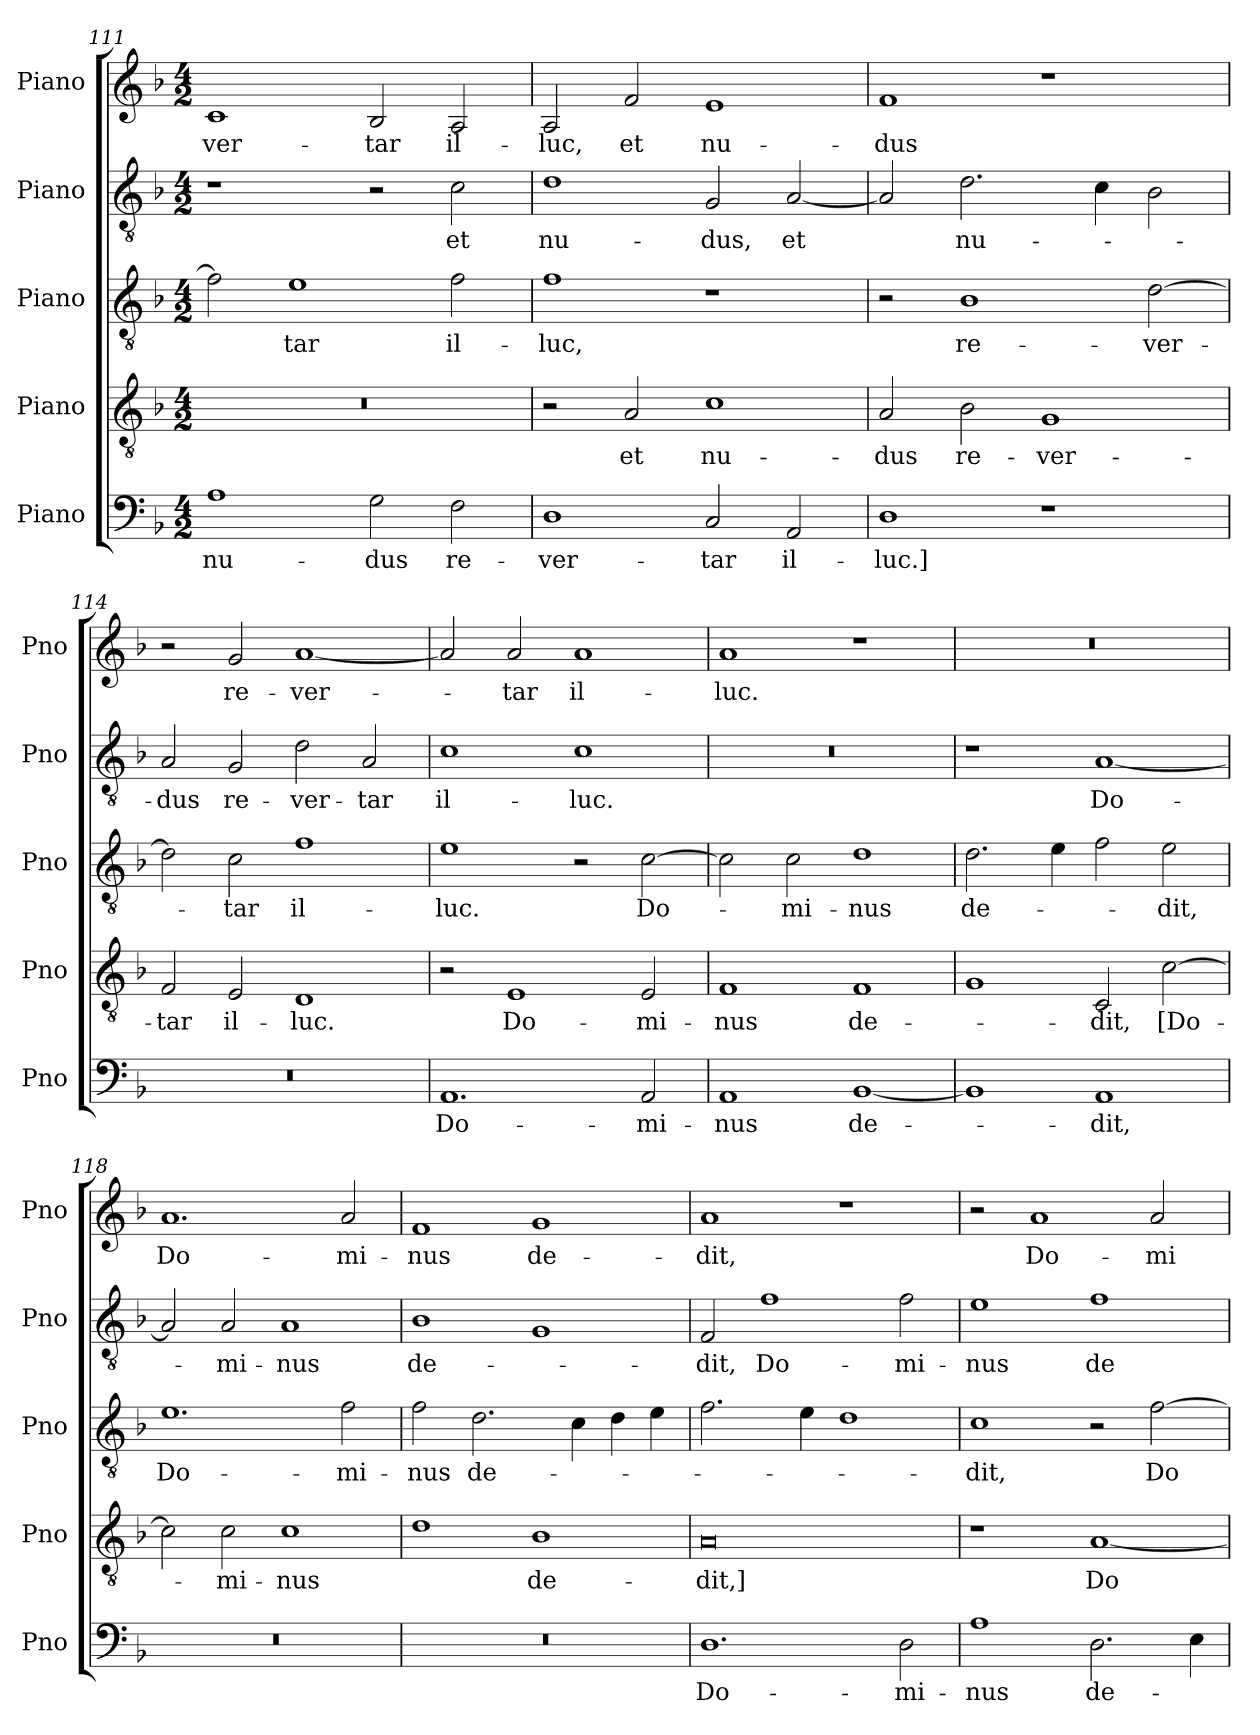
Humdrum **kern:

**kern	**text	**kern	**text	**kern	**text	**kern	**text	**kern	**text
*part5	*part5	*part4	*part4	*part3	*part3	*part2	*part2	*part1	*part1
*staff5	*staff5	*staff4	*staff4	*staff3	*staff3	*staff2	*staff2	*staff1	*staff1
*I"Piano	*	*I"Piano	*	*I"Piano	*	*I"Piano	*	*I"Piano	*
*I'Pno	*	*I'Pno	*	*I'Pno	*	*I'Pno	*	*I'Pno	*
*clefF4	*	*clefGv2	*	*clefGv2	*	*clefGv2	*	*clefG2	*
*k[b-]	*	*k[b-]	*	*k[b-]	*	*k[b-]	*	*k[b-]	*
*M4/2	*	*M4/2	*	*M4/2	*	*M4/2	*	*M4/2	*
=111	=111	=111	=111	=111	=111	=111	=111	=111	=111
!	!LO:LY:b	!	!	!	!	!	!	!	!LO:LY:b
1A	nu­-	0r	.	2f\]	.	1r	.	1c	-ver­-
!	!	!	!	!	!LO:LY:b	!	!	!	!
.	.	.	.	1e	-tar	.	.	.	.
!	!LO:LY:b	!	!	!	!	!	!	!	!LO:LY:b
2G\	-dus	.	.	.	.	2r	.	2B-/	-tar
!	!LO:LY:b	!	!	!	!LO:LY:b	!	!LO:LY:b	!	!LO:LY:b
2F\	re-	.	.	2f\	il­-	2c\	et	2A/	il­-
=112	=112	=112	=112	=112	=112	=112	=112	=112	=112
!	!LO:LY:b	!	!	!	!LO:LY:b	!	!LO:LY:b	!	!LO:LY:b
1D	-ver­-	2r	.	1f	-luc,	1d	nu­-	2A/	-luc,
!	!	!	!LO:LY:b	!	!	!	!	!	!LO:LY:b
.	.	2A/	et	.	.	.	.	2f/	et
!	!LO:LY:b	!	!LO:LY:b	!	!	!	!LO:LY:b	!	!LO:LY:b
2C/	-tar	1c	nu-	1r	.	2G/	-dus,	1e	nu-
!	!LO:LY:b	!	!	!	!	!	!LO:LY:b	!	!
2AA/	il­-	.	.	.	.	[2A/	et	.	.
=113	=113	=113	=113	=113	=113	=113	=113	=113	=113
!	!LO:LY:b	!	!LO:LY:b	!	!	!	!	!	!LO:LY:b
1D	-luc.]	2A/	-dus	2r	.	2A/]	.	1f	-dus
!	!	!	!LO:LY:b	!	!LO:LY:b	!	!LO:LY:b	!	!
.	.	2B-\	re­-	1B-	re-	2.d\	nu-	.	.
!	!	!	!LO:LY:b	!	!	!	!	!	!
1r	.	1G	-ver-	.	.	.	.	1r	.
.	.	.	.	.	.	4c\	.	.	.
!	!	!	!	!	!LO:LY:b	!	!	!	!
.	.	.	.	[2d\	-ver-	2B-\	.	.	.
=114	=114	=114	=114	=114	=114	=114	=114	=114	=114
!	!	!	!LO:LY:b	!	!	!	!LO:LY:b	!	!
0r	.	2F/	-tar	2d\]	.	2A/	-dus	2r	.
!	!	!	!LO:LY:b	!	!LO:LY:b	!	!LO:LY:b	!	!LO:LY:b
.	.	2E/	il-	2c\	-tar	2G/	re-	2g/	re­-
!	!	!	!LO:LY:b	!	!LO:LY:b	!	!LO:LY:b	!	!LO:LY:b
.	.	1D	-luc.	1f	il-	2d\	-ver-	[1a	-ver-
!	!	!	!	!	!	!	!LO:LY:b	!	!
.	.	.	.	.	.	2A/	-tar	.	.
=115	=115	=115	=115	=115	=115	=115	=115	=115	=115
!	!LO:LY:b	!	!	!	!LO:LY:b	!	!LO:LY:b	!	!
1.AA	Do­-	2r	.	1e	-luc.	1c	il­-	2a/]	.
!	!	!	!LO:LY:b	!	!	!	!	!	!LO:LY:b
.	.	1E	Do-	.	.	.	.	2a/	-tar
!	!	!	!	!	!	!	!LO:LY:b	!	!LO:LY:b
.	.	.	.	2r	.	1c	-luc.	1a	il-
!	!LO:LY:b	!	!LO:LY:b	!	!LO:LY:b	!	!	!	!
2AA/	-mi-	2E/	-mi-	[2c\	Do-	.	.	.	.
=116	=116	=116	=116	=116	=116	=116	=116	=116	=116
!	!LO:LY:b	!	!LO:LY:b	!	!	!	!	!	!LO:LY:b
1AA	-nus	1F	-nus	2c\]	.	0r	.	1a	-luc.
!	!	!	!	!	!LO:LY:b	!	!	!	!
.	.	.	.	2c\	-mi­-	.	.	.	.
!	!LO:LY:b	!	!LO:LY:b	!	!LO:LY:b	!	!	!	!
[1BB-	de-	1F	de-	1d	-nus	.	.	1r	.
!!LO:LB:g=z
=117	=117	=117	=117	=117	=117	=117	=117	=117	=117
!	!	!	!	!	!LO:LY:b	!	!	!	!
1BB-]	.	1G	.	2.d\	de­-	1r	.	0r	.
.	.	.	.	4e\	.	.	.	.	.
!	!LO:LY:b	!	!LO:LY:b	!	!	!	!LO:LY:b	!	!
1AA	-dit,	2C/	-dit,	2f\	.	[1A	Do-	.	.
!	!	!	!LO:LY:b	!	!LO:LY:b	!	!	!	!
.	.	[2c\	[Do­-	2e\	-dit,	.	.	.	.
=118	=118	=118	=118	=118	=118	=118	=118	=118	=118
!	!	!	!	!	!LO:LY:b	!	!	!	!LO:LY:b
0r	.	2c\]	.	1.e	Do-	2A/]	.	1.a	Do­-
!	!	!	!LO:LY:b	!	!	!	!LO:LY:b	!	!
.	.	2c\	-mi-	.	.	2A/	-mi-	.	.
!	!	!	!LO:LY:b	!	!	!	!LO:LY:b	!	!
.	.	1c	-nus	.	.	1A	-nus	.	.
!	!	!	!	!	!LO:LY:b	!	!	!	!LO:LY:b
.	.	.	.	2f\	-mi-	.	.	2a/	-mi-
=119	=119	=119	=119	=119	=119	=119	=119	=119	=119
!	!	!	!	!	!LO:LY:b	!	!LO:LY:b	!	!LO:LY:b
0r	.	1d	.	2f\	-nus	1B-	de-	1f	-nus
!	!	!	!	!	!LO:LY:b	!	!	!	!
.	.	.	.	2.d\	de­-	.	.	.	.
!	!	!	!LO:LY:b	!	!	!	!	!	!LO:LY:b
.	.	1B-	de­-	.	.	1G	.	1g	de-
.	.	.	.	4c\	.	.	.	.	.
.	.	.	.	4d\	.	.	.	.	.
.	.	.	.	4e\	.	.	.	.	.
=120	=120	=120	=120	=120	=120	=120	=120	=120	=120
!	!LO:LY:b	!	!LO:LY:b	!	!	!	!LO:LY:b	!	!LO:LY:b
1.D	Do-	0A	-dit,]	2.f\	.	2F/	-dit,	1a	-dit,
!	!	!	!	!	!	!	!LO:LY:b	!	!
.	.	.	.	.	.	1f	Do­-	.	.
.	.	.	.	4e\	.	.	.	.	.
.	.	.	.	1d	.	.	.	1r	.
!	!LO:LY:b	!	!	!	!	!	!LO:LY:b	!	!
2D\	-mi-	.	.	.	.	2f\	-mi-	.	.
=121	=121	=121	=121	=121	=121	=121	=121	=121	=121
!	!LO:LY:b	!	!	!	!LO:LY:b	!	!LO:LY:b	!	!
1A	-nus	1r	.	1c	-dit,	1e	-nus	2r	.
!	!	!	!	!	!	!	!	!	!LO:LY:b
.	.	.	.	.	.	.	.	1a	Do­-
!	!LO:LY:b	!	!LO:LY:b	!	!	!	!LO:LY:b	!	!
2.D\	de-	[1A	Do­-	2r	.	1f	de-	.	.
!	!	!	!	!	!LO:LY:b	!	!	!	!LO:LY:b
.	.	.	.	[2f\	Do-	.	.	2a/	-mi-
4E\	.	.	.	.	.	.	.	.	.
=	=	=	=	=	=	=	=	=	=
*-	*-	*-	*-	*-	*-	*-	*-	*-	*-
